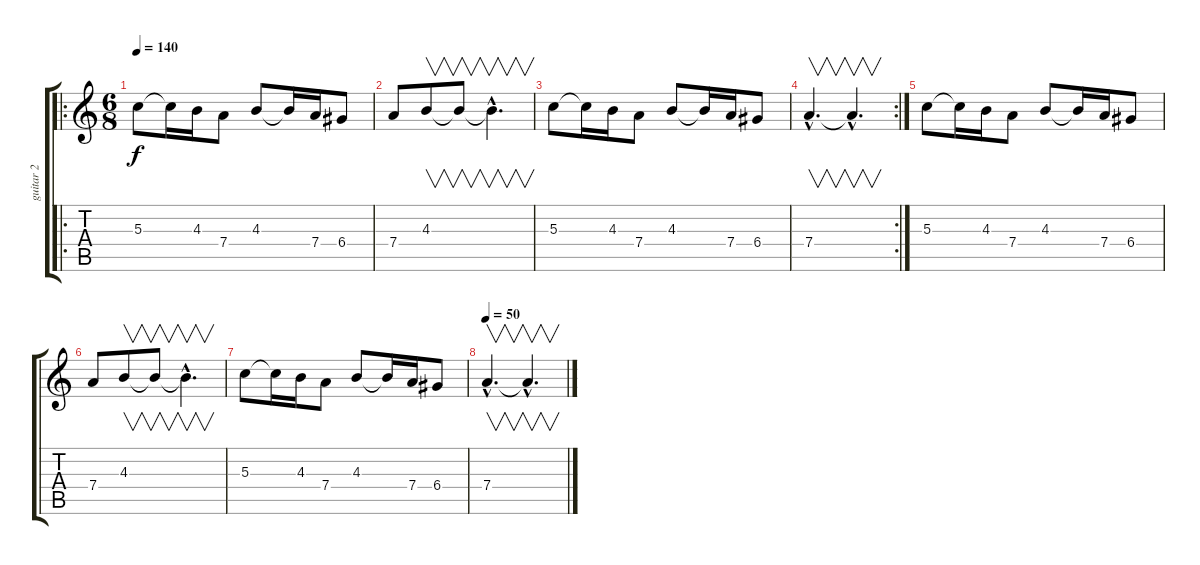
\track ("guitar 2" "guitar 2") {instrument acousticguitarnylon}
\staff {score tabs}
\tuning (E4 B3 G3 D3 A2 E2) {hide}
\ro
\ts (6 8)
\tempo 140
\clef g2
\ks c
5.3.8{dy f} 5.3{t}.16 4.3.16 7.4.8 4.3.8 4.3{t}.16 7.4.16 6.4.8 |
7.4.8 4.3.8{v} 4.3{t}.8{v} 4.3{hac t}.4{v d} |
5.3.8 5.3{t}.16 4.3.16 7.4.8 4.3.8 4.3{t}.16 7.4.16 6.4.8 |
\rc 2
7.4{hac}.4{v d} 7.4{hac t}.4{v d} |
5.3.8 5.3{t}.16 4.3.16 7.4.8 4.3.8 4.3{t}.16 7.4.16 6.4.8 |
7.4.8 4.3.8{v} 4.3{t}.8{v} 4.3{hac t}.4{v d} |
5.3.8 5.3{t}.16 4.3.16 7.4.8 4.3.8 4.3{t}.16 7.4.16 6.4.8 |
\tempo 50
7.4{hac}.4{v d} 7.4{hac t}.4{v d}
